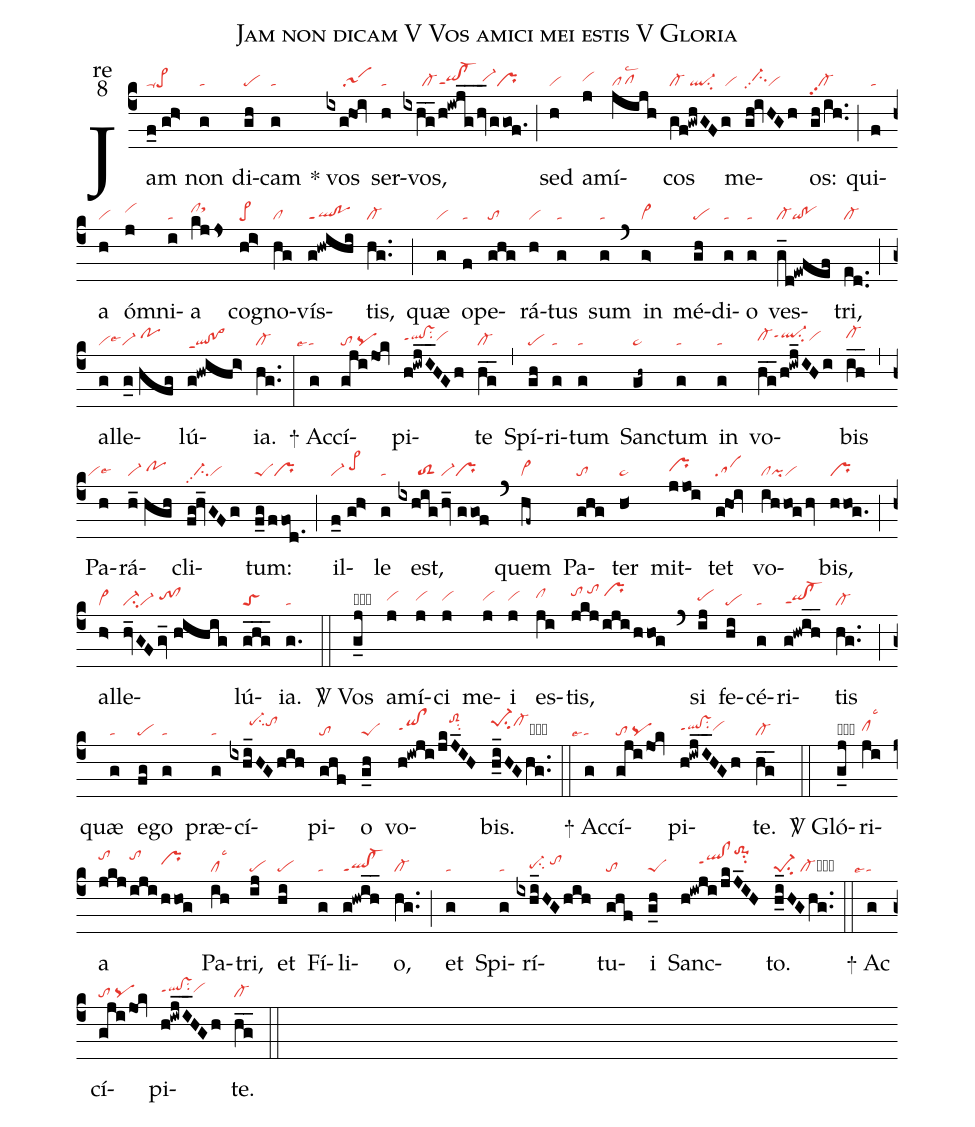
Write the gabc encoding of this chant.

name:Jam non dicam V Vos amici mei estis V Gloria;
office-part:re;
mode:8;
nabc-lines:1;
%%
(c4) Jam(f_0//gh>|pe>ppu1) non(g|ta) di(gh|pe)cam(g|ta) <sp>*</sp> vos(ixg!hoi|/////sa1)
ser(h|ta)vos,(ixhg__/h!iwjg__hv_ggof.|//////cl-qihh!cl-hhppt1/vi-hhpr) (;)
sed(h|vi) a(j|vihh)mí(jijh|pflsc2)cos(gf!gwhGFg|cl-/ql-su2vi) me(gh!ivHGh|//ci-hhpp2vi)os:(gh/ih..|cl-pp2) (;)
qui(f|ta)a(h|vi) óm(j|vihi)ni(i|ta)a(kjjs|clhisthj) cog(hi>|pe>)no(hg|cl)vís(g!hwihi|ql!poppt1)tis,(hg..|cl-) (;)
quæ(g|vi) o(f|ta)pe(ghg|to)rá(h|vi)tus(g|ta) sum(g|ta) (`)
in(g>|vi>) mé(gh|pe)di(g|ta)o(g|ta) ves(g_d!ewfef|cl-qi!po)tri,(ed..|cl-) (;)
al(g|vi)le(g_0//hfg|````vi-lse4/pohi)lú(g!hwihi>|ql!po>ppt1)ia.(hg..|cl-) (:)

<sp>+</sp> Ac(g|````talse4)cí(gji/jok|to/pq)pi(h!iwjI__HGh|qlhh!vshhppt1su2vihh)te(hg__|cl-) (,)
Spí(gh|pe)ri(g|ta)tum(g|ta) San(gh~|pe~)ctum(g|ta) in(g|ta) vo(hg__/h!iwj_IHi|cl-hhql-hippt1su2vihh)bis(ih__|cl-hi) (,)
Pa(h|```vilse6)rá(h_//hgh|vi-/pohh)cli(fg!hv_GFg|//ci-pp2vi)tum:(f_g/ffod.|peSpr) (;)
il(f_0//g!h>|vi-/pe>hi)le(g|ta) est,(ixhighv_//ggof|//////toS2/vi-pr) (`)
quem(hf~|vi>) Pa(ghg|to)ter(h<|pe~) mit(jjoi|prhh)tet(g@hoi|sa) vo(ih/hog/hv|clpivi)bis,(hhog.|pr) (;)
al(h>|vi>)le(hv_GFgv_//hihig|ci-vi-/tohh!clhh)lú(ghg___|toS)ia.(g.|ta) (::)

<sp>V/</sp> Vos(g_j|obpeshh) a(j|vihh)mí(j|vihh)ci(j|vihh) me(j|vihh)i(j|vihh) es(ji|clhi)tis,(jkj/iji/hhog|tohj/tohk/prhj) (`)
si(ij|pehh) fe(hi|pe)cé(g|ta)ri(g!hwih__|qihh!cl-hhppt1)tis(hg..|cl-) (;)
quæ(g|ta) e(fg|pe)go(g|ta) præ(g|ta)cí(ixhi_HGhih|//////pe-hjsu2tohj)pi(ghf|to)o(g_h|peS)
vo(h!iwji/jkJ_IH|qihh!clhhppt1//////toS2hksu2)bis.(h_i_HGhg..|pe-1hjsu2cl-hjcb) (::)

<sp>+</sp> Ac(g|````talse4)cí(gji/jok|to/pq)pi(h!iwjI__HGh|qlhh!vshhppt1su2vihh)te.(hg__|cl-) (::)

<sp>V/</sp> Gló(g_j|obpeShh)ri(ji|clhhlsc3)a(jkj|tohk|iji|tohk|hhog|prhi) Pa(ih|cllsc3)tri,(ij|pe) et(hi|pe) Fí(g|ta)li(g!hwih__|ql!cl-ppt1)o,(hg..|cl-) (;) et(g|ta) Spi(g|ta)rí(ixhi_HG/hih|////pe-hgsu2/tohi)tu(ghf|to)i(g_h|peS) Sanc(h!iwji/jkJ_IH|/////qlhi!clhippt1to-1hmsu2)to.(h_i_HGhg..|pe-1su2/cl-cb) (::)

<sp>+</sp> Ac(g|````talse4)cí(gji/jok|to/pq)pi(h!iwjI__HGh|qlhh!vshhppt1su2vihh)te.(hg__|cl-) (::)
